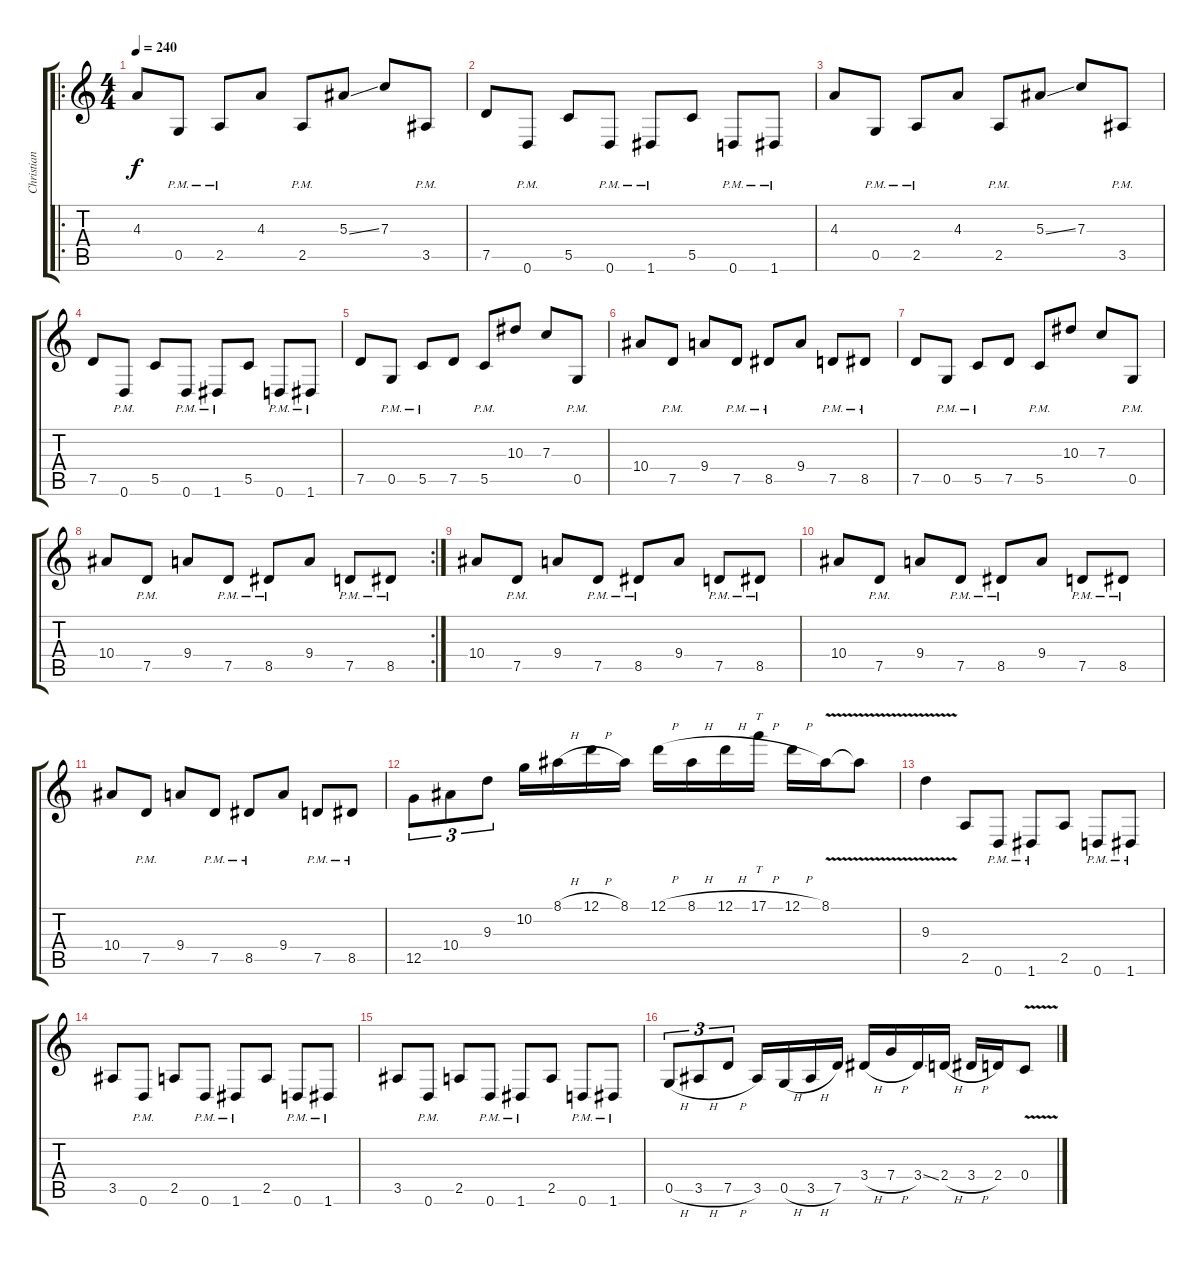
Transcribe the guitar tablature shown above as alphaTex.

\track ("Christian Muenzer" "Christian ") {instrument distortionguitar}
\staff {score tabs}
\tuning (D4 A3 F3 C3 G2 D2) {hide}
\ro
\ts (4 4)
\tempo 240
\clef g2
\ks c
4.3.8{dy f instrument distortionguitar} 0.5{pm}.8 2.5{pm}.8 4.3.8 2.5{pm}.8 5.3{ss}.8 7.3.8 3.5{pm}.8 |
7.5.8 0.6{pm}.8 5.5.8 0.6{pm}.8 1.6{pm}.8 5.5.8 0.6{pm}.8 1.6{pm}.8 |
4.3.8 0.5{pm}.8 2.5{pm}.8 4.3.8 2.5{pm}.8 5.3{ss}.8 7.3.8 3.5{pm}.8 |
7.5.8 0.6{pm}.8 5.5.8 0.6{pm}.8 1.6{pm}.8 5.5.8 0.6{pm}.8 1.6{pm}.8 |
7.5.8 0.5{pm}.8 5.5{pm}.8 7.5.8 5.5{pm}.8 10.3.8 7.3.8 0.5{pm}.8 |
10.4.8 7.5{pm}.8 9.4.8 7.5{pm}.8 8.5{pm}.8 9.4.8 7.5{pm}.8 8.5{pm}.8 |
7.5.8 0.5{pm}.8 5.5{pm}.8 7.5.8 5.5{pm}.8 10.3.8 7.3.8 0.5{pm}.8 |
\rc 2
10.4.8 7.5{pm}.8 9.4.8 7.5{pm}.8 8.5{pm}.8 9.4.8 7.5{pm}.8 8.5{pm}.8 |
10.4.8 7.5{pm}.8 9.4.8 7.5{pm}.8 8.5{pm}.8 9.4.8 7.5{pm}.8 8.5{pm}.8 |
10.4.8 7.5{pm}.8 9.4.8 7.5{pm}.8 8.5{pm}.8 9.4.8 7.5{pm}.8 8.5{pm}.8 |
10.4.8 7.5{pm}.8 9.4.8 7.5{pm}.8 8.5{pm}.8 9.4.8 7.5{pm}.8 8.5{pm}.8 |
12.5.8{tu (3 2)} 10.4.8{tu (3 2)} 9.3.8{tu (3 2)} 10.2.16 8.1{h}.16 12.1{h}.16 8.1.16 12.1{h}.16 8.1{h}.16 12.1{h}.16 17.1{h}.16{tt} 12.1{h}.16 8.1{v}.16 8.1{v t}.8 |
9.3{v}.4 2.5.8 0.6{pm}.8 1.6{pm}.8 2.5.8 0.6{pm}.8 1.6{pm}.8 |
3.5.8 0.6{pm}.8 2.5.8 0.6{pm}.8 1.6{pm}.8 2.5.8 0.6{pm}.8 1.6{pm}.8 |
3.5.8 0.6{pm}.8 2.5.8 0.6{pm}.8 1.6{pm}.8 2.5.8 0.6{pm}.8 1.6{pm}.8 |
0.5{h}.8{tu (3 2)} 3.5{h}.8{tu (3 2)} 7.5{h}.8{tu (3 2)} 3.5.16 0.5{h}.16 3.5{h}.16 7.5.16 3.4{h}.16 7.4{h}.16 3.4{ss}.16 2.4{h}.16 3.4{h}.16 2.4.16 0.4{v}.8
